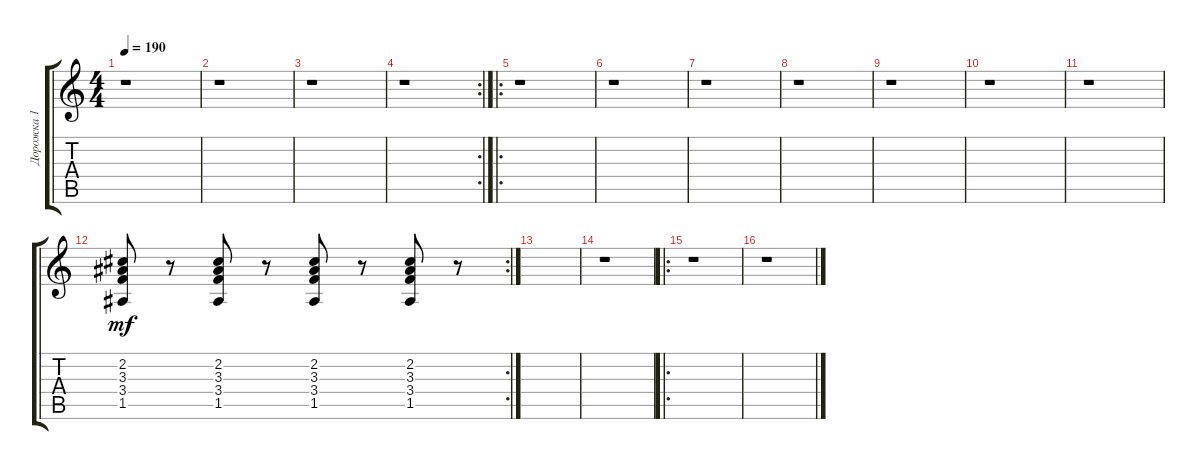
\track ("Дорожка 1" "Дорожка 1") {instrument distortionguitar}
\staff {score tabs}
\tuning (E4 B3 G3 D3 A2 E2) {hide}
\ts (4 4)
\tempo 190
\clef g2
\ks c
r.1{dy f} |
r.1 |
r.1 |
\rc 2
r.1 |
\ro
r.1 |
r.1 |
r.1 |
r.1 |
r.1 |
r.1 |
r.1 |
\rc 2
(2.2 3.3 3.4 1.5).8{dy mf} r.8 (2.2 3.3 3.4 1.5).8 r.8 (2.2 3.3 3.4 1.5).8 r.8 (2.2 3.3 3.4 1.5).8 r.8 |
|
r.1 |
\ro
r.1 |
r.1
